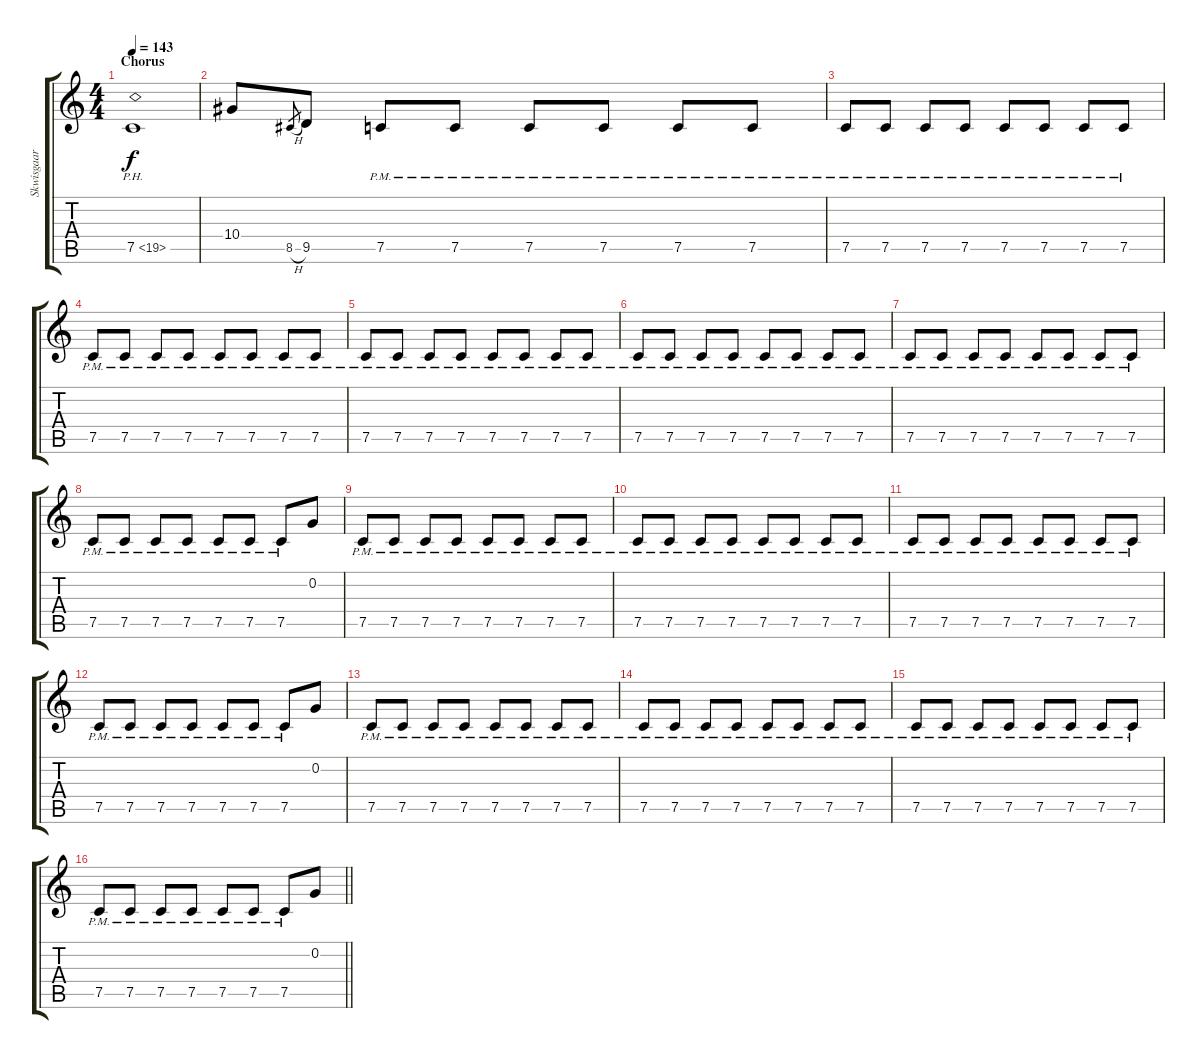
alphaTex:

\track ("Skwisgaar Skwigelf (Harmony Guitar)" "Skwisgaar ") {instrument distortionguitar}
\staff {score tabs}
\tuning (C4 G3 Eb3 Bb2 F2 C2) {hide}
\ts (4 4)
\section ("" "Chorus")
\tempo 143
\clef g2
\ks c
7.5{ph 12}.1{dy f} |
10.4.8 8.5{h}.8{gr} 9.5.8 7.5{pm}.8 7.5{pm}.8 7.5{pm}.8 7.5{pm}.8 7.5{pm}.8 7.5{pm}.8 |
7.5{pm}.8 7.5{pm}.8 7.5{pm}.8 7.5{pm}.8 7.5{pm}.8 7.5{pm}.8 7.5{pm}.8 7.5{pm}.8 |
7.5{pm}.8 7.5{pm}.8 7.5{pm}.8 7.5{pm}.8 7.5{pm}.8 7.5{pm}.8 7.5{pm}.8 7.5{pm}.8 |
7.5{pm}.8 7.5{pm}.8 7.5{pm}.8 7.5{pm}.8 7.5{pm}.8 7.5{pm}.8 7.5{pm}.8 7.5{pm}.8 |
7.5{pm}.8 7.5{pm}.8 7.5{pm}.8 7.5{pm}.8 7.5{pm}.8 7.5{pm}.8 7.5{pm}.8 7.5{pm}.8 |
7.5{pm}.8 7.5{pm}.8 7.5{pm}.8 7.5{pm}.8 7.5{pm}.8 7.5{pm}.8 7.5{pm}.8 7.5{pm}.8 |
7.5{pm}.8 7.5{pm}.8 7.5{pm}.8 7.5{pm}.8 7.5{pm}.8 7.5{pm}.8 7.5{pm}.8 0.2.8 |
7.5{pm}.8 7.5{pm}.8 7.5{pm}.8 7.5{pm}.8 7.5{pm}.8 7.5{pm}.8 7.5{pm}.8 7.5{pm}.8 |
7.5{pm}.8 7.5{pm}.8 7.5{pm}.8 7.5{pm}.8 7.5{pm}.8 7.5{pm}.8 7.5{pm}.8 7.5{pm}.8 |
7.5{pm}.8 7.5{pm}.8 7.5{pm}.8 7.5{pm}.8 7.5{pm}.8 7.5{pm}.8 7.5{pm}.8 7.5{pm}.8 |
7.5{pm}.8 7.5{pm}.8 7.5{pm}.8 7.5{pm}.8 7.5{pm}.8 7.5{pm}.8 7.5{pm}.8 0.2.8 |
7.5{pm}.8 7.5{pm}.8 7.5{pm}.8 7.5{pm}.8 7.5{pm}.8 7.5{pm}.8 7.5{pm}.8 7.5{pm}.8 |
7.5{pm}.8 7.5{pm}.8 7.5{pm}.8 7.5{pm}.8 7.5{pm}.8 7.5{pm}.8 7.5{pm}.8 7.5{pm}.8 |
7.5{pm}.8 7.5{pm}.8 7.5{pm}.8 7.5{pm}.8 7.5{pm}.8 7.5{pm}.8 7.5{pm}.8 7.5{pm}.8 |
\barLineRight lightlight
7.5{pm}.8 7.5{pm}.8 7.5{pm}.8 7.5{pm}.8 7.5{pm}.8 7.5{pm}.8 7.5{pm}.8 0.2.8
